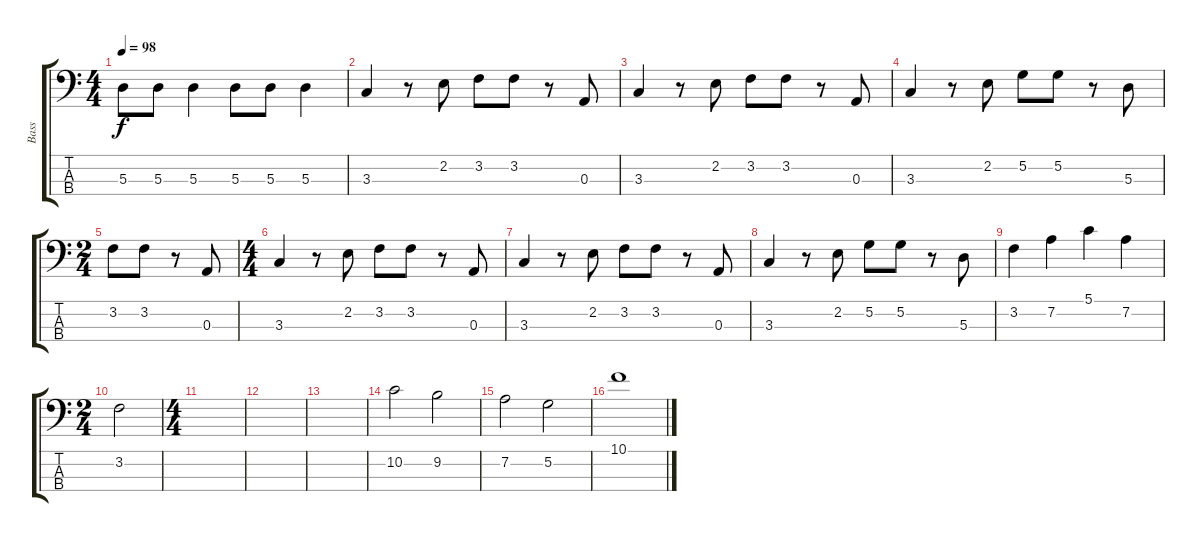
\track ("Bass" "Bass") {instrument electricbassfinger}
\staff {score tabs}
\tuning (G2 D2 A1 E1) {hide}
\ts (4 4)
\tempo 98
\clef f4
\ks c
5.3.8{dy f} 5.3.8 5.3.4 5.3.8 5.3.8 5.3.4 |
3.3.4 r.8 2.2.8 3.2.8 3.2.8 r.8 0.3.8 |
3.3.4 r.8 2.2.8 3.2.8 3.2.8 r.8 0.3.8 |
3.3.4 r.8 2.2.8 5.2.8 5.2.8 r.8 5.3.8 |
\ts (2 4)
3.2.8 3.2.8 r.8 0.3.8 |
\ts (4 4)
3.3.4 r.8 2.2.8 3.2.8 3.2.8 r.8 0.3.8 |
3.3.4 r.8 2.2.8 3.2.8 3.2.8 r.8 0.3.8 |
3.3.4 r.8 2.2.8 5.2.8 5.2.8 r.8 5.3.8 |
3.2.4 7.2.4 5.1.4 7.2.4 |
\ts (2 4)
3.2.2 |
\ts (4 4)
|
|
|
10.2.2 9.2.2 |
7.2.2 5.2.2 |
10.1.1
